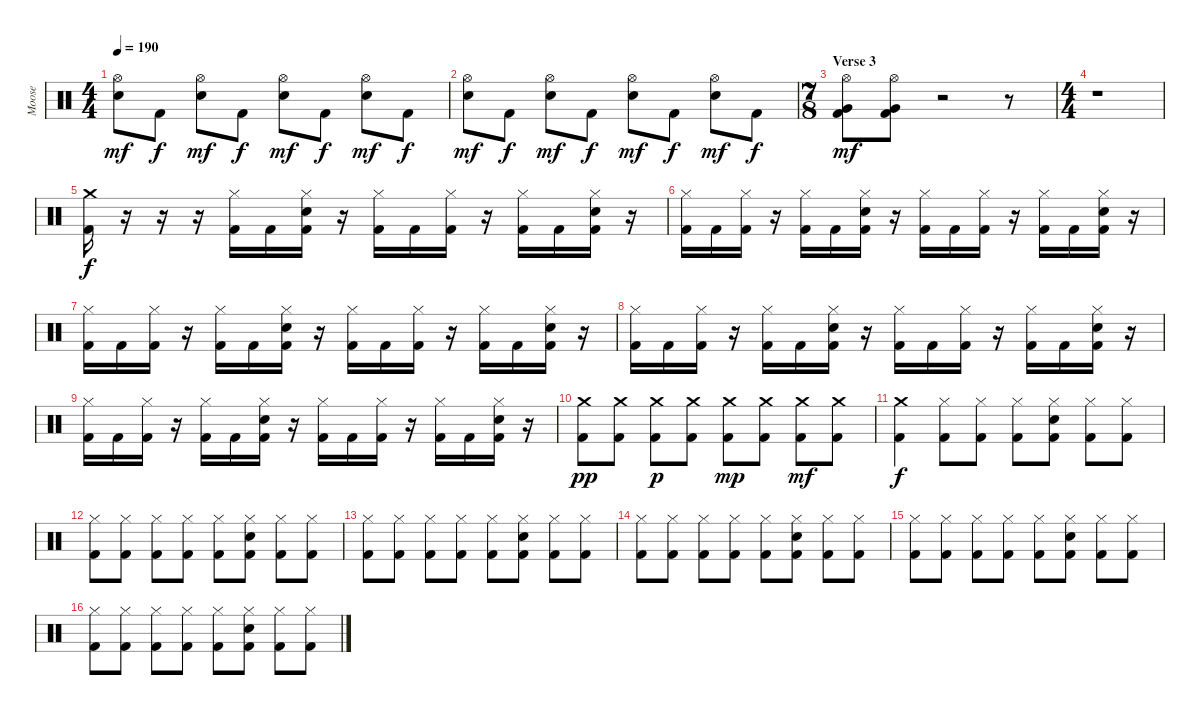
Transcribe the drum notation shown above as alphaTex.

\track ("Moose" "Moose") {instrument percussion}
\staff {score}
\articulation defaults
\ts (4 4)
\tempo 190
\clef neutral
\ks c
("Snare (hit) 2" "Hi-Hat (open)").8{dy mf} "Kick (hit) 2".8{dy f} ("Snare (hit) 2" "Hi-Hat (open)").8{dy mf} "Kick (hit) 2".8{dy f} ("Snare (hit) 2" "Hi-Hat (open)").8{dy mf} "Kick (hit) 2".8{dy f} ("Snare (hit) 2" "Hi-Hat (open)").8{dy mf} "Kick (hit) 2".8{dy f} |
("Snare (hit) 2" "Hi-Hat (open)").8{dy mf} "Kick (hit) 2".8{dy f} ("Snare (hit) 2" "Hi-Hat (open)").8{dy mf} "Kick (hit) 2".8{dy f} ("Snare (hit) 2" "Hi-Hat (open)").8{dy mf} "Kick (hit) 2".8{dy f} ("Snare (hit) 2" "Hi-Hat (open)").8{dy mf} "Kick (hit) 2".8{dy f} |
\ts (7 8)
\section ("" "Verse 3")
("Kick (hit) 2" "Very Low Tom (hit)" "Hi-Hat (open)").8{dy mf} ("Kick (hit) 2" "Very Low Tom (hit)" "Hi-Hat (open)").8 r.2 r.8 |
\ts (4 4)
r.1 |
("Kick (hit) 2" "Crash medium (hit)").16{dy f} r.16 r.16 r.16 ("Kick (hit) 2" "Hi-Hat (closed)").16 "Kick (hit) 2".16 ("Kick (hit) 2" "Snare (hit) 2" "Hi-Hat (closed)").16 r.16 ("Kick (hit) 2" "Hi-Hat (closed)").16 "Kick (hit) 2".16 ("Kick (hit) 2" "Hi-Hat (closed)").16 r.16 ("Kick (hit) 2" "Hi-Hat (closed)").16 "Kick (hit) 2".16 ("Kick (hit) 2" "Snare (hit) 2" "Hi-Hat (closed)").16 r.16 |
("Kick (hit) 2" "Hi-Hat (closed)").16 "Kick (hit) 2".16 ("Kick (hit) 2" "Hi-Hat (closed)").16 r.16 ("Kick (hit) 2" "Hi-Hat (closed)").16 "Kick (hit) 2".16 ("Kick (hit) 2" "Snare (hit) 2" "Hi-Hat (closed)").16 r.16 ("Kick (hit) 2" "Hi-Hat (closed)").16 "Kick (hit) 2".16 ("Kick (hit) 2" "Hi-Hat (closed)").16 r.16 ("Kick (hit) 2" "Hi-Hat (closed)").16 "Kick (hit) 2".16 ("Kick (hit) 2" "Snare (hit) 2" "Hi-Hat (closed)").16 r.16 |
("Kick (hit) 2" "Hi-Hat (closed)").16 "Kick (hit) 2".16 ("Kick (hit) 2" "Hi-Hat (closed)").16 r.16 ("Kick (hit) 2" "Hi-Hat (closed)").16 "Kick (hit) 2".16 ("Kick (hit) 2" "Snare (hit) 2" "Hi-Hat (closed)").16 r.16 ("Kick (hit) 2" "Hi-Hat (closed)").16 "Kick (hit) 2".16 ("Kick (hit) 2" "Hi-Hat (closed)").16 r.16 ("Kick (hit) 2" "Hi-Hat (closed)").16 "Kick (hit) 2".16 ("Kick (hit) 2" "Snare (hit) 2" "Hi-Hat (closed)").16 r.16 |
("Kick (hit) 2" "Hi-Hat (closed)").16 "Kick (hit) 2".16 ("Kick (hit) 2" "Hi-Hat (closed)").16 r.16 ("Kick (hit) 2" "Hi-Hat (closed)").16 "Kick (hit) 2".16 ("Kick (hit) 2" "Snare (hit) 2" "Hi-Hat (closed)").16 r.16 ("Kick (hit) 2" "Hi-Hat (closed)").16 "Kick (hit) 2".16 ("Kick (hit) 2" "Hi-Hat (closed)").16 r.16 ("Kick (hit) 2" "Hi-Hat (closed)").16 "Kick (hit) 2".16 ("Kick (hit) 2" "Snare (hit) 2" "Hi-Hat (closed)").16 r.16 |
("Kick (hit) 2" "Hi-Hat (closed)").16 "Kick (hit) 2".16 ("Kick (hit) 2" "Hi-Hat (closed)").16 r.16 ("Kick (hit) 2" "Hi-Hat (closed)").16 "Kick (hit) 2".16 ("Kick (hit) 2" "Snare (hit) 2" "Hi-Hat (closed)").16 r.16 ("Kick (hit) 2" "Hi-Hat (closed)").16 "Kick (hit) 2".16 ("Kick (hit) 2" "Hi-Hat (closed)").16 r.16 ("Kick (hit) 2" "Hi-Hat (closed)").16 "Kick (hit) 2".16 ("Kick (hit) 2" "Snare (hit) 2" "Hi-Hat (closed)").16 r.16 |
("Kick (hit) 2" "Crash medium (hit)").8{dy pp} ("Kick (hit) 2" "Crash medium (hit)").8 ("Kick (hit) 2" "Crash medium (hit)").8{dy p} ("Kick (hit) 2" "Crash medium (hit)").8 ("Kick (hit) 2" "Crash medium (hit)").8{dy mp} ("Kick (hit) 2" "Crash medium (hit)").8 ("Kick (hit) 2" "Crash medium (hit)").8{dy mf} ("Kick (hit) 2" "Crash medium (hit)").8 |
("Kick (hit) 2" "Crash medium (hit)").4{dy f} ("Kick (hit) 2" "Hi-Hat (closed)").8 ("Kick (hit) 2" "Hi-Hat (closed)").8 ("Kick (hit) 2" "Hi-Hat (closed)").8 ("Kick (hit) 2" "Snare (hit) 2" "Hi-Hat (closed)").8 ("Kick (hit) 2" "Hi-Hat (closed)").8 ("Kick (hit) 2" "Hi-Hat (closed)").8 |
("Kick (hit) 2" "Hi-Hat (closed)").8 ("Kick (hit) 2" "Hi-Hat (closed)").8 ("Kick (hit) 2" "Hi-Hat (closed)").8 ("Kick (hit) 2" "Hi-Hat (closed)").8 ("Kick (hit) 2" "Hi-Hat (closed)").8 ("Kick (hit) 2" "Snare (hit) 2" "Hi-Hat (closed)").8 ("Kick (hit) 2" "Hi-Hat (closed)").8 ("Kick (hit) 2" "Hi-Hat (closed)").8 |
("Kick (hit) 2" "Hi-Hat (closed)").8 ("Kick (hit) 2" "Hi-Hat (closed)").8 ("Kick (hit) 2" "Hi-Hat (closed)").8 ("Kick (hit) 2" "Hi-Hat (closed)").8 ("Kick (hit) 2" "Hi-Hat (closed)").8 ("Kick (hit) 2" "Snare (hit) 2" "Hi-Hat (closed)").8 ("Kick (hit) 2" "Hi-Hat (closed)").8 ("Kick (hit) 2" "Hi-Hat (closed)").8 |
("Kick (hit) 2" "Hi-Hat (closed)").8 ("Kick (hit) 2" "Hi-Hat (closed)").8 ("Kick (hit) 2" "Hi-Hat (closed)").8 ("Kick (hit) 2" "Hi-Hat (closed)").8 ("Kick (hit) 2" "Hi-Hat (closed)").8 ("Kick (hit) 2" "Snare (hit) 2" "Hi-Hat (closed)").8 ("Kick (hit) 2" "Hi-Hat (closed)").8 ("Kick (hit) 2" "Hi-Hat (closed)").8 |
("Kick (hit) 2" "Hi-Hat (closed)").8 ("Kick (hit) 2" "Hi-Hat (closed)").8 ("Kick (hit) 2" "Hi-Hat (closed)").8 ("Kick (hit) 2" "Hi-Hat (closed)").8 ("Kick (hit) 2" "Hi-Hat (closed)").8 ("Kick (hit) 2" "Snare (hit) 2" "Hi-Hat (closed)").8 ("Kick (hit) 2" "Hi-Hat (closed)").8 ("Kick (hit) 2" "Hi-Hat (closed)").8 |
("Kick (hit) 2" "Hi-Hat (closed)").8 ("Kick (hit) 2" "Hi-Hat (closed)").8 ("Kick (hit) 2" "Hi-Hat (closed)").8 ("Kick (hit) 2" "Hi-Hat (closed)").8 ("Kick (hit) 2" "Hi-Hat (closed)").8 ("Kick (hit) 2" "Snare (hit) 2" "Hi-Hat (closed)").8 ("Kick (hit) 2" "Hi-Hat (closed)").8 ("Kick (hit) 2" "Hi-Hat (closed)").8
